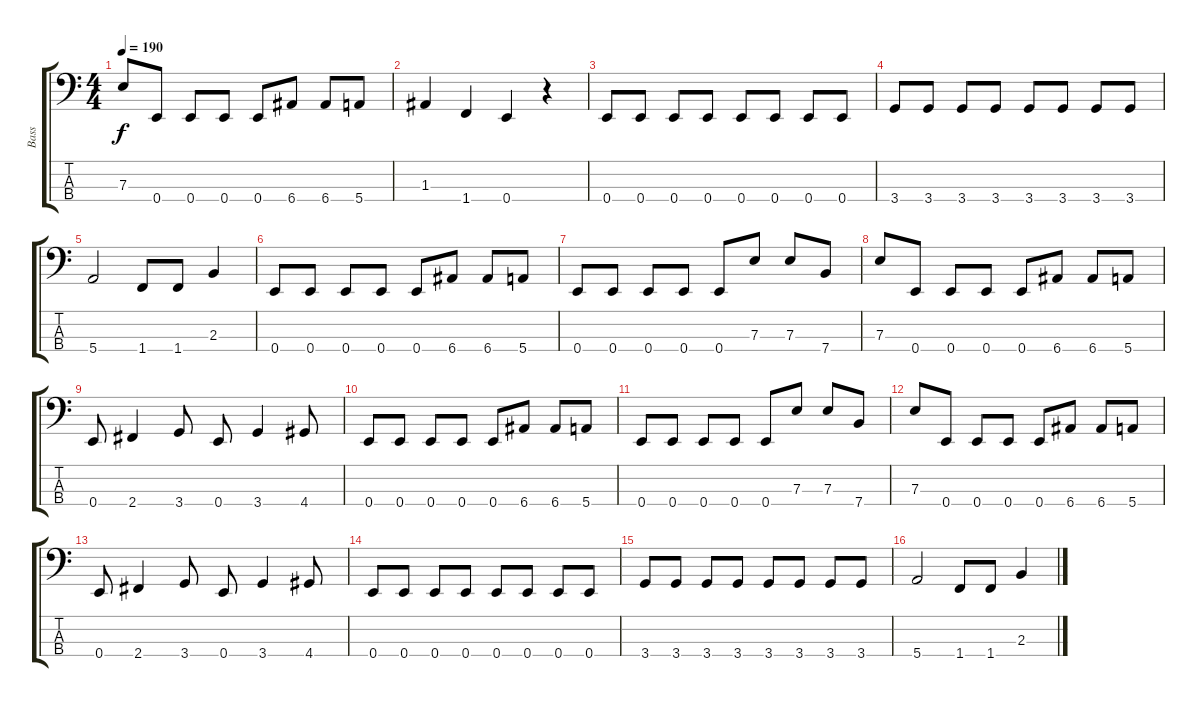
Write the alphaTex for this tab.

\track ("Bass" "Bass") {instrument electricbasspick}
\staff {score tabs}
\tuning (G2 D2 A1 E1) {hide}
\ts (4 4)
\tempo 190
\clef f4
\ks c
7.3.8{dy f} 0.4.8 0.4.8 0.4.8 0.4.8 6.4.8 6.4.8 5.4.8 |
1.3.4 1.4.4 0.4.4 r.4 |
0.4.8 0.4.8 0.4.8 0.4.8 0.4.8 0.4.8 0.4.8 0.4.8 |
3.4.8 3.4.8 3.4.8 3.4.8 3.4.8 3.4.8 3.4.8 3.4.8 |
5.4.2 1.4.8 1.4.8 2.3.4 |
0.4.8 0.4.8 0.4.8 0.4.8 0.4.8 6.4.8 6.4.8 5.4.8 |
0.4.8 0.4.8 0.4.8 0.4.8 0.4.8 7.3.8 7.3.8 7.4.8 |
7.3.8 0.4.8 0.4.8 0.4.8 0.4.8 6.4.8 6.4.8 5.4.8 |
0.4.8 2.4.4 3.4.8 0.4.8 3.4.4 4.4.8 |
0.4.8 0.4.8 0.4.8 0.4.8 0.4.8 6.4.8 6.4.8 5.4.8 |
0.4.8 0.4.8 0.4.8 0.4.8 0.4.8 7.3.8 7.3.8 7.4.8 |
7.3.8 0.4.8 0.4.8 0.4.8 0.4.8 6.4.8 6.4.8 5.4.8 |
0.4.8 2.4.4 3.4.8 0.4.8 3.4.4 4.4.8 |
0.4.8 0.4.8 0.4.8 0.4.8 0.4.8 0.4.8 0.4.8 0.4.8 |
3.4.8 3.4.8 3.4.8 3.4.8 3.4.8 3.4.8 3.4.8 3.4.8 |
5.4.2 1.4.8 1.4.8 2.3.4
